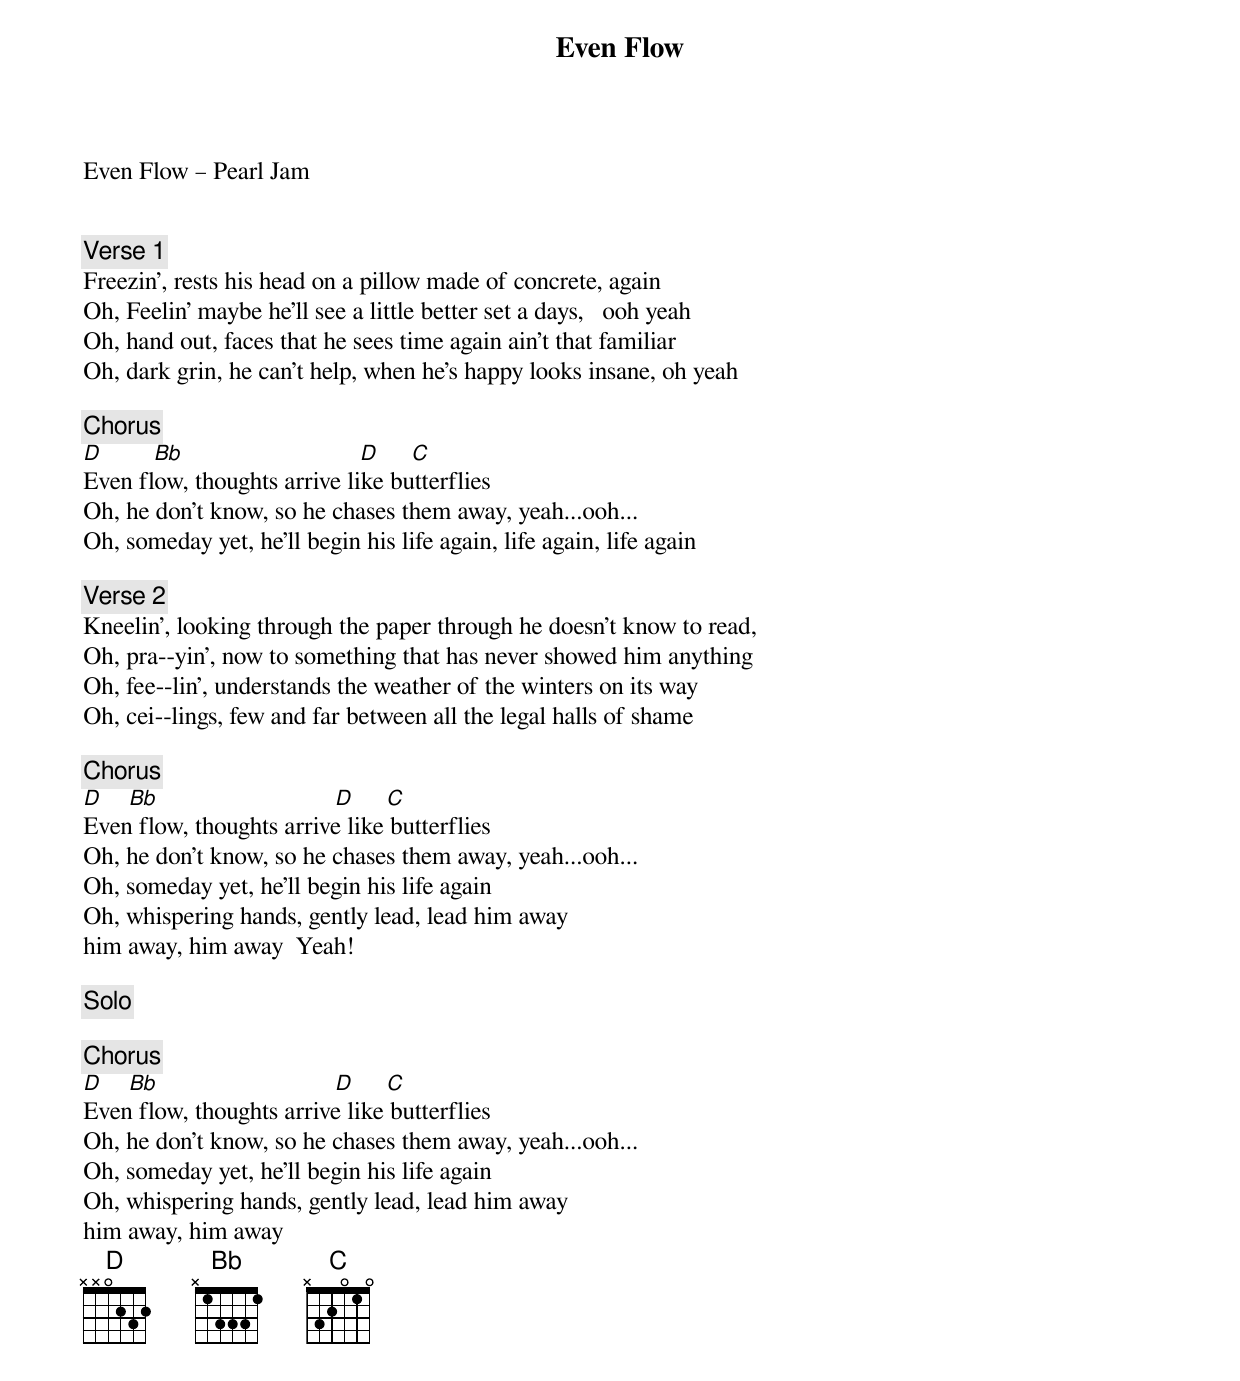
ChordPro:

{title: Even Flow}
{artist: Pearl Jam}
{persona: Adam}
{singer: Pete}
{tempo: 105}
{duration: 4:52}
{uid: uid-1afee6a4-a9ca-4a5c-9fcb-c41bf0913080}
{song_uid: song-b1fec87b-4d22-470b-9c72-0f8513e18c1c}



Even Flow – Pearl Jam


{comment: Verse 1}
Freezin', rests his head on a pillow made of concrete, again
Oh, Feelin' maybe he'll see a little better set a days,   ooh yeah
Oh, hand out, faces that he sees time again ain't that familiar
Oh, dark grin, he can't help, when he's happy looks insane, oh yeah

{comment: Chorus}
[D]        [Bb]                         			[D]     [C]
Even flow, thoughts arrive like butterflies
Oh, he don't know, so he chases them away, yeah...ooh...
Oh, someday yet, he'll begin his life again, life again, life again

{comment: Verse 2}
Kneelin', looking through the paper through he doesn't know to read,
Oh, pra--yin', now to something that has never showed him anything
Oh, fee--lin', understands the weather of the winters on its way
Oh, cei--lings, few and far between all the legal halls of shame

{comment: Chorus}
[D]    [Bb]                         			[D]     [C]
Even flow, thoughts arrive like butterflies
Oh, he don't know, so he chases them away, yeah...ooh...
Oh, someday yet, he'll begin his life again
Oh, whispering hands, gently lead, lead him away
him away, him away  Yeah!

{comment: Solo}

{comment: Chorus}
[D]    [Bb]                         			[D]     [C]
Even flow, thoughts arrive like butterflies
Oh, he don't know, so he chases them away, yeah...ooh...
Oh, someday yet, he'll begin his life again
Oh, whispering hands, gently lead, lead him away
him away, him away
